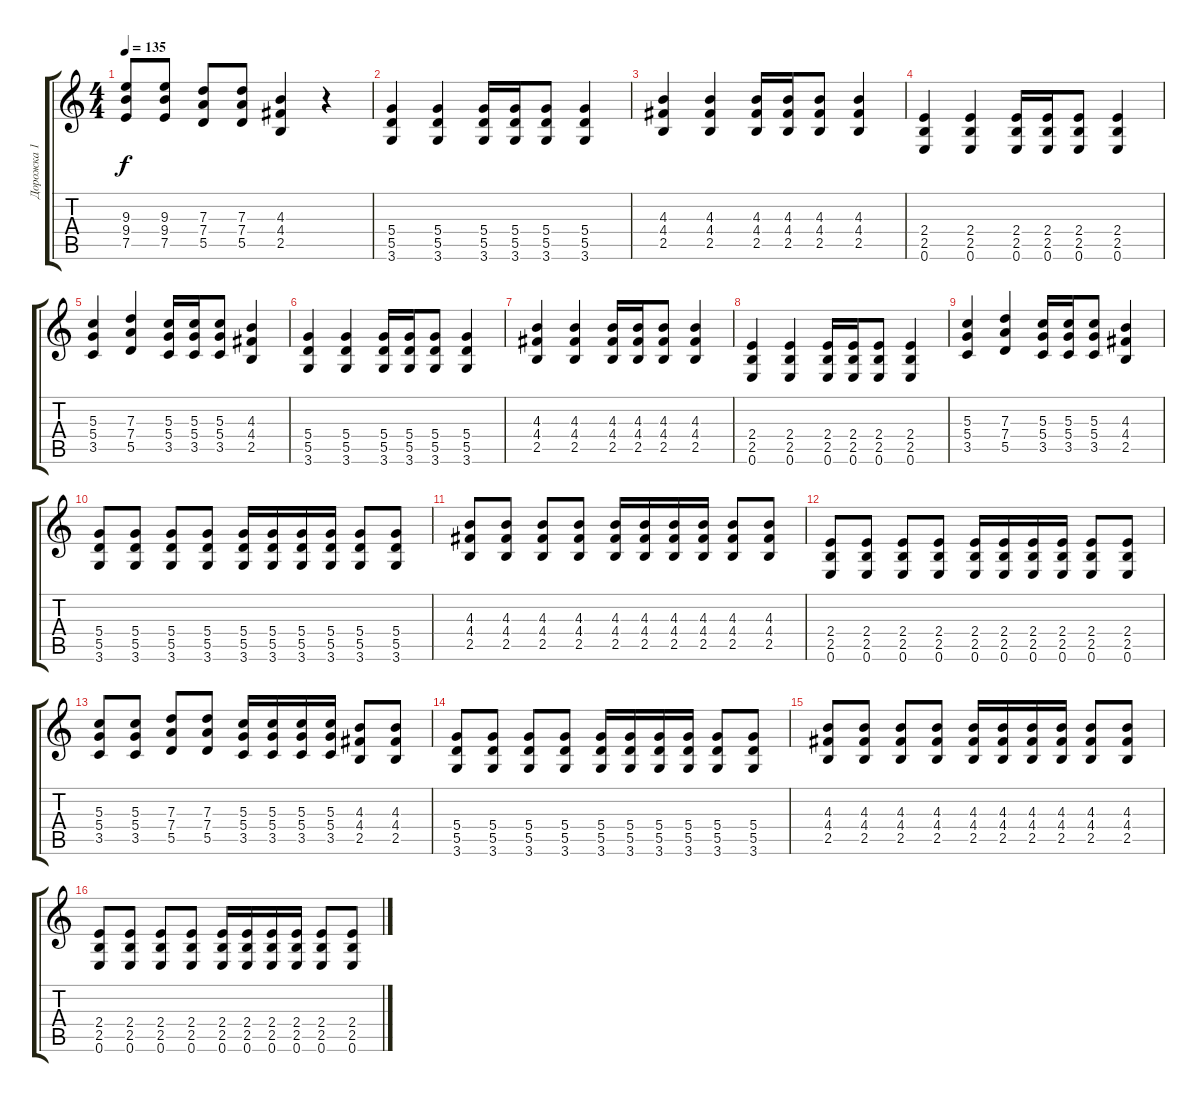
\track ("Дорожка 1" "Дорожка 1") {instrument overdrivenguitar}
\staff {score tabs}
\tuning (E4 B3 G3 D3 A2 E2) {hide}
\ts (4 4)
\tempo 135
\clef g2
\ks c
(9.3 9.4 7.5).8{dy f} (9.3 9.4 7.5).8 (7.3 7.4 5.5).8 (7.3 7.4 5.5).8 (4.3 4.4 2.5).4 r.4 |
(5.4 5.5 3.6).4 (5.4 5.5 3.6).4 (5.4 5.5 3.6).16 (5.4 5.5 3.6).16 (5.4 5.5 3.6).8 (5.4 5.5 3.6).4 |
(4.3 4.4 2.5).4 (4.3 4.4 2.5).4 (4.3 4.4 2.5).16 (4.3 4.4 2.5).16 (4.3 4.4 2.5).8 (4.3 4.4 2.5).4 |
(2.4 2.5 0.6).4 (2.4 2.5 0.6).4 (2.4 2.5 0.6).16 (2.4 2.5 0.6).16 (2.4 2.5 0.6).8 (2.4 2.5 0.6).4 |
(5.3 5.4 3.5).4 (7.3 7.4 5.5).4 (5.3 5.4 3.5).16 (5.3 5.4 3.5).16 (5.3 5.4 3.5).8 (4.3 4.4 2.5).4 |
(5.4 5.5 3.6).4 (5.4 5.5 3.6).4 (5.4 5.5 3.6).16 (5.4 5.5 3.6).16 (5.4 5.5 3.6).8 (5.4 5.5 3.6).4 |
(4.3 4.4 2.5).4 (4.3 4.4 2.5).4 (4.3 4.4 2.5).16 (4.3 4.4 2.5).16 (4.3 4.4 2.5).8 (4.3 4.4 2.5).4 |
(2.4 2.5 0.6).4 (2.4 2.5 0.6).4 (2.4 2.5 0.6).16 (2.4 2.5 0.6).16 (2.4 2.5 0.6).8 (2.4 2.5 0.6).4 |
(5.3 5.4 3.5).4 (7.3 7.4 5.5).4 (5.3 5.4 3.5).16 (5.3 5.4 3.5).16 (5.3 5.4 3.5).8 (4.3 4.4 2.5).4 |
(5.4 5.5 3.6).8 (5.4 5.5 3.6).8 (5.4 5.5 3.6).8 (5.4 5.5 3.6).8 (5.4 5.5 3.6).16 (5.4 5.5 3.6).16 (5.4 5.5 3.6).16 (5.4 5.5 3.6).16 (5.4 5.5 3.6).8 (5.4 5.5 3.6).8 |
(4.3 4.4 2.5).8 (4.3 4.4 2.5).8 (4.3 4.4 2.5).8 (4.3 4.4 2.5).8 (4.3 4.4 2.5).16 (4.3 4.4 2.5).16 (4.3 4.4 2.5).16 (4.3 4.4 2.5).16 (4.3 4.4 2.5).8 (4.3 4.4 2.5).8 |
(2.4 2.5 0.6).8 (2.4 2.5 0.6).8 (2.4 2.5 0.6).8 (2.4 2.5 0.6).8 (2.4 2.5 0.6).16 (2.4 2.5 0.6).16 (2.4 2.5 0.6).16 (2.4 2.5 0.6).16 (2.4 2.5 0.6).8 (2.4 2.5 0.6).8 |
(5.3 5.4 3.5).8 (5.3 5.4 3.5).8 (7.3 7.4 5.5).8 (7.3 7.4 5.5).8 (5.3 5.4 3.5).16 (5.3 5.4 3.5).16 (5.3 5.4 3.5).16 (5.3 5.4 3.5).16 (4.3 4.4 2.5).8 (4.3 4.4 2.5).8 |
(5.4 5.5 3.6).8 (5.4 5.5 3.6).8 (5.4 5.5 3.6).8 (5.4 5.5 3.6).8 (5.4 5.5 3.6).16 (5.4 5.5 3.6).16 (5.4 5.5 3.6).16 (5.4 5.5 3.6).16 (5.4 5.5 3.6).8 (5.4 5.5 3.6).8 |
(4.3 4.4 2.5).8 (4.3 4.4 2.5).8 (4.3 4.4 2.5).8 (4.3 4.4 2.5).8 (4.3 4.4 2.5).16 (4.3 4.4 2.5).16 (4.3 4.4 2.5).16 (4.3 4.4 2.5).16 (4.3 4.4 2.5).8 (4.3 4.4 2.5).8 |
(2.4 2.5 0.6).8 (2.4 2.5 0.6).8 (2.4 2.5 0.6).8 (2.4 2.5 0.6).8 (2.4 2.5 0.6).16 (2.4 2.5 0.6).16 (2.4 2.5 0.6).16 (2.4 2.5 0.6).16 (2.4 2.5 0.6).8 (2.4 2.5 0.6).8
